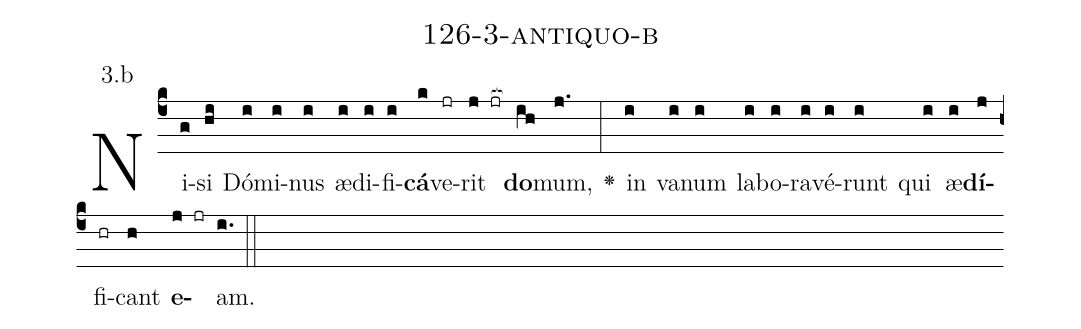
name: 126-3-antiquo-b;
annotation: 3.b;
%%
(c4)Ni(g)si(hi) Dó(i)mi(i)nus(i) æ(i)di(i)fi(i)<b>cá</b>(k)ve(jr)rit(j jr[ocb:1{]) <b>do</b>(ih[ocb:0}])mum,(j.) <v>\greheightstar</v>(:) in(i) va(i)num(i) la(i)bo(i)ra(i)vé(i)runt(i) qui(i) æ(i)<b>dí</b>(j)fi(hr)cant(h) <b>e</b>(j jr)am.(i.) (::)


%E(i) u(i) o(j) u(h) a(j) e.(i.) (::)
